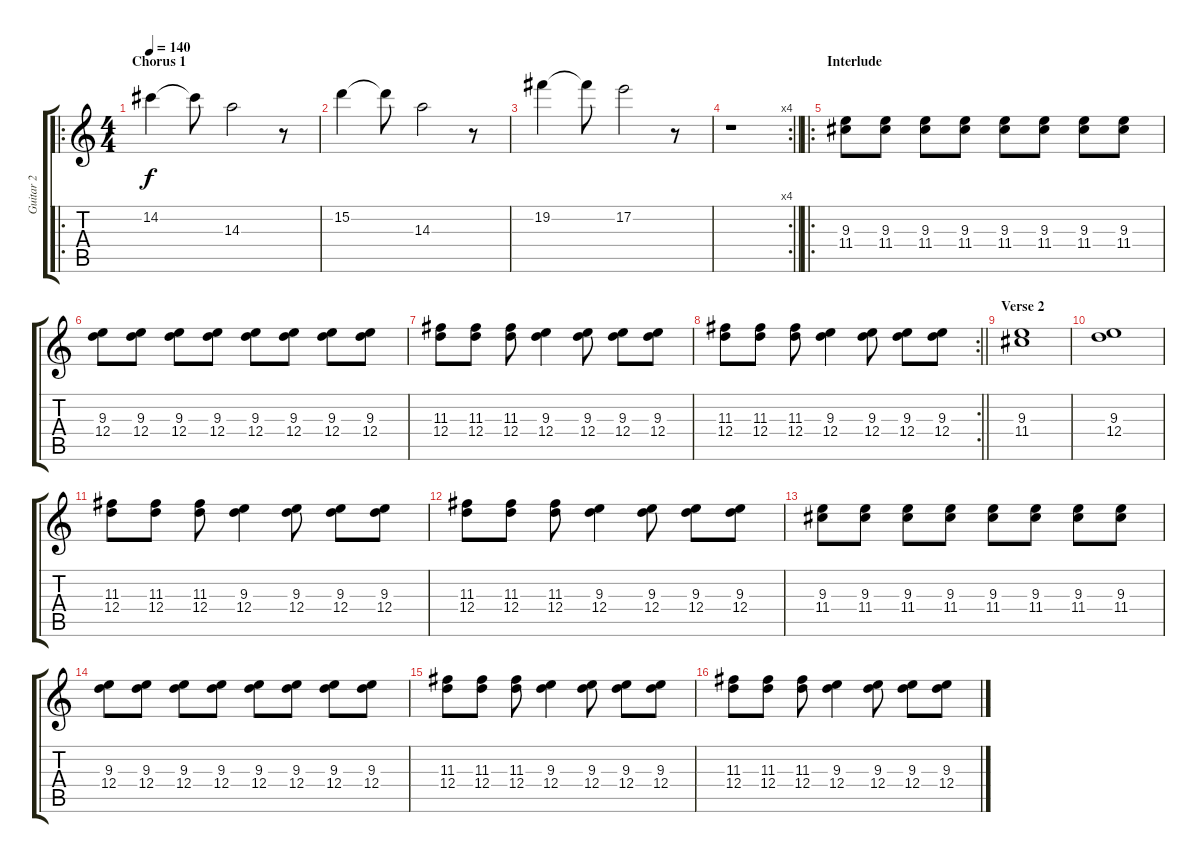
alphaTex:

\track ("Guitar 2" "Guitar 2") {instrument overdrivenguitar}
\staff {score tabs}
\tuning (E4 B3 G3 D3 A2 E2) {hide}
\ro
\ts (4 4)
\section ("" "Chorus 1")
\tempo 140
\clef g2
\ks c
14.2.4{dy f} 14.2{t}.8 14.3.2 r.8 |
15.2.4 15.2{t}.8 14.3.2 r.8 |
19.2.4 19.2{t}.8 17.2.2 r.8 |
\rc 4
\barLineRight lightlight
r.1 |
\ro
\section ("" "Interlude")
(9.3 11.4).8 (9.3 11.4).8 (9.3 11.4).8 (9.3 11.4).8 (9.3 11.4).8 (9.3 11.4).8 (9.3 11.4).8 (9.3 11.4).8 |
(9.3 12.4).8 (9.3 12.4).8 (9.3 12.4).8 (9.3 12.4).8 (9.3 12.4).8 (9.3 12.4).8 (9.3 12.4).8 (9.3 12.4).8 |
(11.3 12.4).8 (11.3 12.4).8 (11.3 12.4).8 (9.3 12.4).4 (9.3 12.4).8 (9.3 12.4).8 (9.3 12.4).8 |
\rc 2
\barLineRight lightlight
(11.3 12.4).8 (11.3 12.4).8 (11.3 12.4).8 (9.3 12.4).4 (9.3 12.4).8 (9.3 12.4).8 (9.3 12.4).8 |
\section ("" "Verse 2")
(9.3 11.4).1 |
(9.3 12.4).1 |
(11.3 12.4).8 (11.3 12.4).8 (11.3 12.4).8 (9.3 12.4).4 (9.3 12.4).8 (9.3 12.4).8 (9.3 12.4).8 |
(11.3 12.4).8 (11.3 12.4).8 (11.3 12.4).8 (9.3 12.4).4 (9.3 12.4).8 (9.3 12.4).8 (9.3 12.4).8 |
(9.3 11.4).8 (9.3 11.4).8 (9.3 11.4).8 (9.3 11.4).8 (9.3 11.4).8 (9.3 11.4).8 (9.3 11.4).8 (9.3 11.4).8 |
(9.3 12.4).8 (9.3 12.4).8 (9.3 12.4).8 (9.3 12.4).8 (9.3 12.4).8 (9.3 12.4).8 (9.3 12.4).8 (9.3 12.4).8 |
(11.3 12.4).8 (11.3 12.4).8 (11.3 12.4).8 (9.3 12.4).4 (9.3 12.4).8 (9.3 12.4).8 (9.3 12.4).8 |
(11.3 12.4).8 (11.3 12.4).8 (11.3 12.4).8 (9.3 12.4).4 (9.3 12.4).8 (9.3 12.4).8 (9.3 12.4).8
